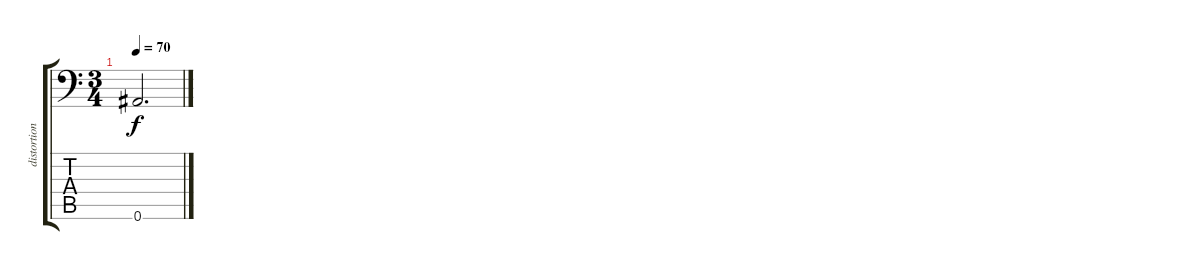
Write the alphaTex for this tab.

\track ("distortion 2" "distortion") {instrument distortionguitar}
\staff {score tabs}
\tuning (D4 A3 F3 C3 G2 Bb1) {hide}
\ts (3 4)
\tempo 70
\clef f4
\ks c
0.6{t}.2{d dy f}
